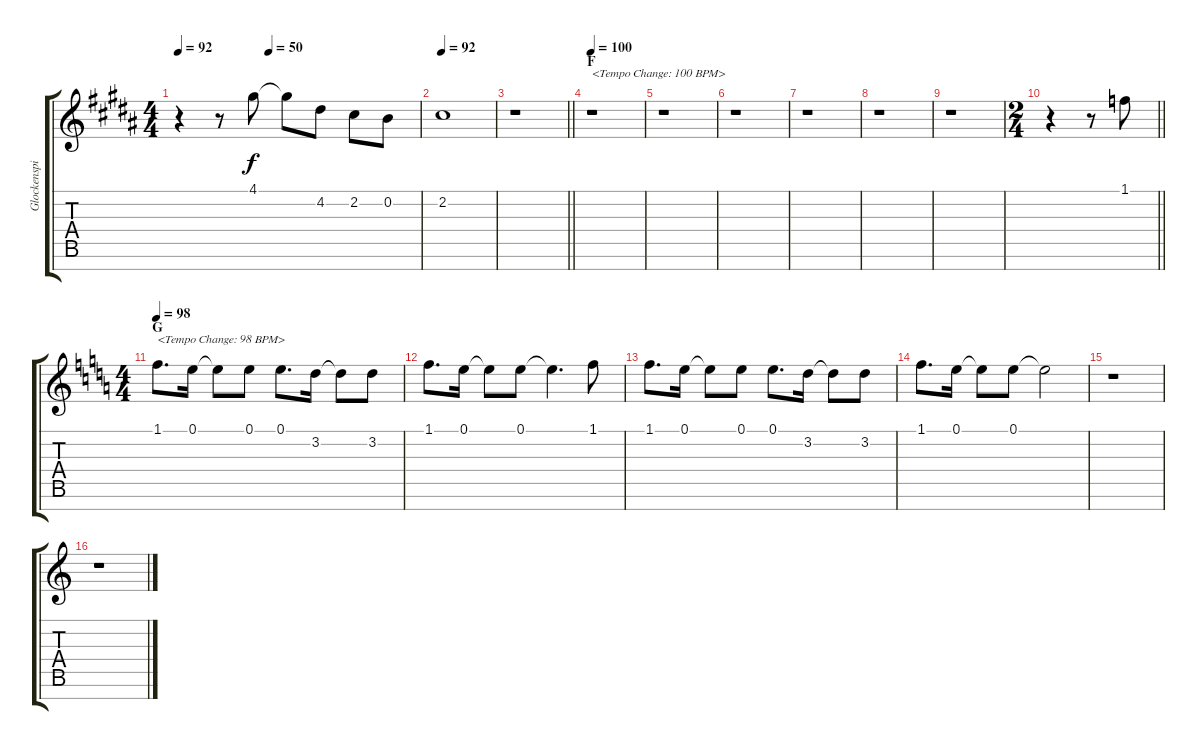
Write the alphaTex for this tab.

\track ("Glockenspiel" "Glockenspi") {instrument vibraphone}
\staff {score tabs}
\tuning (E5 B4 G4 D4 A3 E3 B2) {hide}
\ts (4 4)
\tempo 92
\tempo (50 0.375)
\clef g2
\ks b
r.4{dy f} r.8 4.1.8 4.1{t}.8 4.2.8 2.2.8 0.2.8 |
\tempo 92
2.2.1 |
\barLineRight lightlight
r.1 |
\section ("" "F")
\tempo 100
r.1{txt "<Tempo Change: 100 BPM>"} |
r.1 |
r.1 |
r.1 |
r.1 |
r.1 |
\ts (2 4)
\barLineRight lightlight
r.4 r.8 1.1.8 |
\ts (4 4)
\section ("" "G")
\tempo 98
\ks c
1.1.8{d txt "<Tempo Change: 98 BPM>"} 0.1.16 0.1{t}.8 0.1.8 0.1.8{d} 3.2.16 3.2{t}.8 3.2.8 |
1.1.8{d} 0.1.16 0.1{t}.8 0.1.8 0.1{t}.4{d} 1.1.8 |
1.1.8{d} 0.1.16 0.1{t}.8 0.1.8 0.1.8{d} 3.2.16 3.2{t}.8 3.2.8 |
1.1.8{d} 0.1.16 0.1{t}.8 0.1.8 0.1{t}.2 |
r.1 |
r.1
